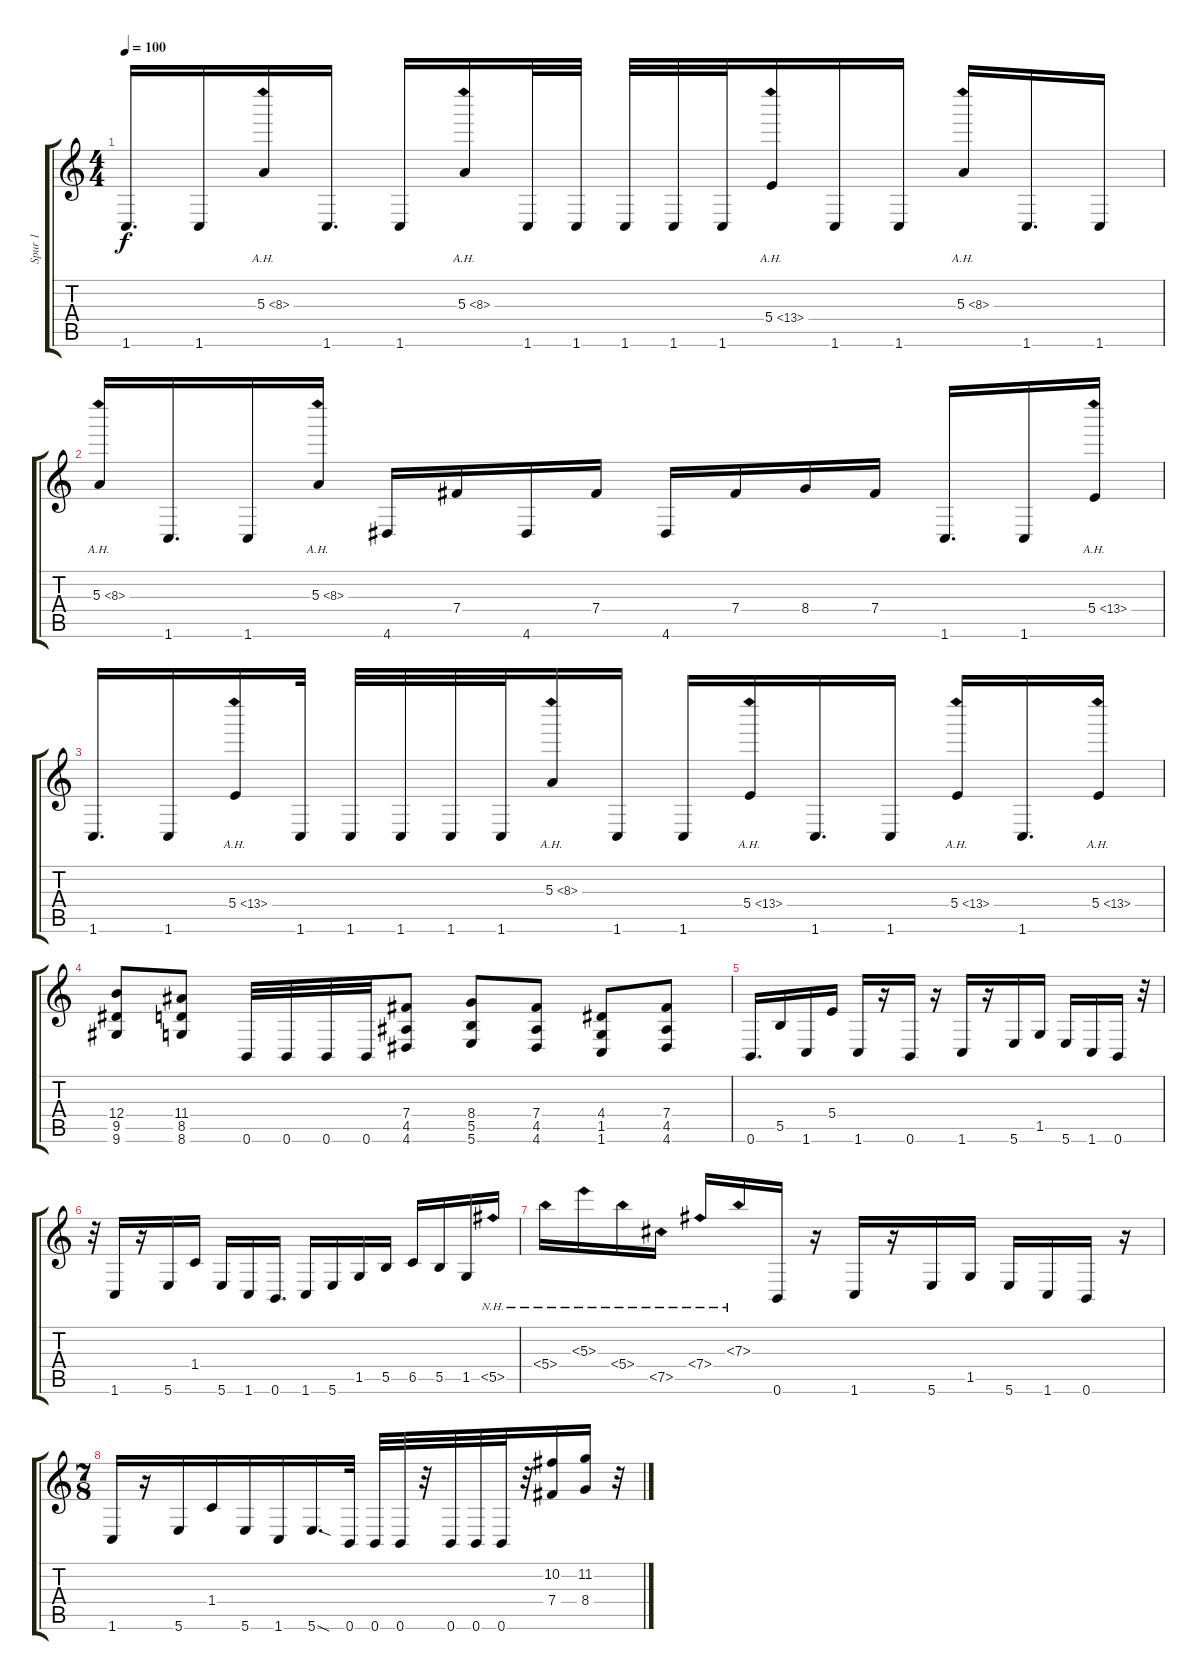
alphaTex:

\track ("Spur 1" "Spur 1") {instrument distortionguitar}
\staff {score tabs}
\tuning (Db4 Ab3 E3 B2 Gb2 B1) {hide}
\ts (4 4)
\tempo 100
\clef g2
\ks c
1.6.16{d dy f} 1.6.16 5.3{ah 3}.16 1.6.16{d} 1.6.16 5.3{ah 3}.16 1.6.32 1.6.32 1.6.32 1.6.32 1.6.32 5.4{ah 8}.16 1.6.16 1.6.16 5.3{ah 3}.16 1.6.16{d} 1.6.16 |
5.3{ah 3}.16 1.6.16{d} 1.6.16 5.3{ah 3}.16 4.6.16 7.4.16 4.6.16 7.4.16 4.6.16 7.4.16 8.4.16 7.4.16 1.6.16{d} 1.6.16 5.4{ah 8}.16 |
1.6.16{d} 1.6.16 5.4{ah 8}.16 1.6.32 1.6.32 1.6.32 1.6.32 1.6.32 5.3{ah 3}.16 1.6.16 1.6.16 5.4{ah 8}.16 1.6.16{d} 1.6.16 5.4{ah 8}.16 1.6.16{d} 5.4{ah 8}.16 |
(12.4 9.5 9.6).8 (11.4 8.5 8.6).8 0.6.32 0.6.32 0.6.32 0.6.32 (7.4 4.5 4.6).8 (8.4 5.5 5.6).8 (7.4 4.5 4.6).8 (4.4 1.5 1.6).8 (7.4 4.5 4.6).8 |
0.6.16{d} 5.5.16 1.6.16 5.4.16 1.6.16 r.16 0.6.16 r.16 1.6.16 r.16 5.6.16 1.5.16 5.6.16 1.6.16 0.6.16 r.32 |
r.32 1.6.16 r.16 5.6.16 1.4.16 5.6.16 1.6.16 0.6.16{d} 1.6.16 5.6.16 1.5.16 5.5.16 6.5.16 5.5.16 1.5.16 5.5{nh}.16 |
5.4{nh}.16 5.3{nh}.16 5.4{nh}.16 7.5{nh}.16 7.4{nh}.16 7.3{nh}.16 0.6.16 r.16 1.6.16 r.16 5.6.16 1.5.16 5.6.16 1.6.16 0.6.16 r.16 |
\ts (7 8)
1.6.16 r.16 5.6.16 1.4.16 5.6.16 1.6.16 5.6{sod}.16{d} 0.6.32 0.6.32 0.6.32 r.32 0.6.32 0.6.32 0.6.32 r.32 (10.2 7.4).16 (11.2 8.4).16 r.32
